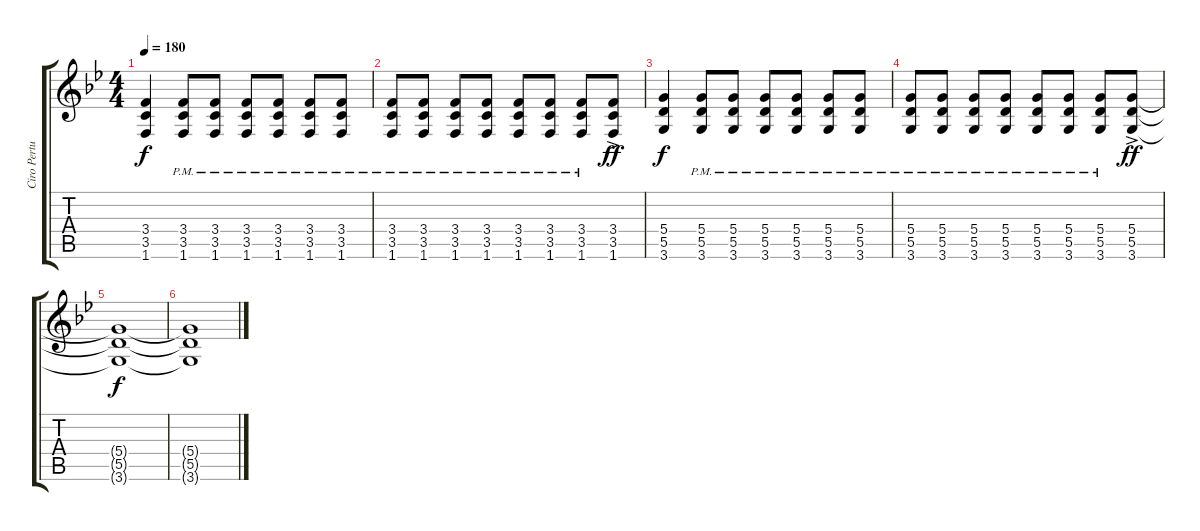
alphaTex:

\track ("Ciro Pertusi" "Ciro Pertu") {instrument overdrivenguitar}
\staff {score tabs}
\tuning (E4 B3 G3 D3 A2 E2) {hide}
\ts (4 4)
\tempo 180
\clef g2
\ks bb
(3.4 3.5 1.6).4{dy f} (3.4{pm} 3.5{pm} 1.6{pm}).8 (3.4{pm} 3.5{pm} 1.6{pm}).8 (3.4{pm} 3.5{pm} 1.6{pm}).8 (3.4{pm} 3.5{pm} 1.6{pm}).8 (3.4{pm} 3.5{pm} 1.6{pm}).8 (3.4{pm} 3.5{pm} 1.6{pm}).8 |
(3.4{pm} 3.5{pm} 1.6{pm}).8 (3.4{pm} 3.5{pm} 1.6{pm}).8 (3.4{pm} 3.5{pm} 1.6{pm}).8 (3.4{pm} 3.5{pm} 1.6{pm}).8 (3.4{pm} 3.5{pm} 1.6{pm}).8 (3.4{pm} 3.5{pm} 1.6{pm}).8 (3.4{pm} 3.5{pm} 1.6{pm}).8 (3.4{ac} 3.5{ac} 1.6{ac}).8{dy ff} |
(5.4 5.5 3.6).4{dy f} (5.4{pm} 5.5{pm} 3.6{pm}).8 (5.4{pm} 5.5{pm} 3.6{pm}).8 (5.4{pm} 5.5{pm} 3.6{pm}).8 (5.4{pm} 5.5{pm} 3.6{pm}).8 (5.4{pm} 5.5{pm} 3.6{pm}).8 (5.4{pm} 5.5{pm} 3.6{pm}).8 |
(5.4{pm} 5.5{pm} 3.6{pm}).8 (5.4{pm} 5.5{pm} 3.6{pm}).8 (5.4{pm} 5.5{pm} 3.6{pm}).8 (5.4{pm} 5.5{pm} 3.6{pm}).8 (5.4{pm} 5.5{pm} 3.6{pm}).8 (5.4{pm} 5.5{pm} 3.6{pm}).8 (5.4{pm} 5.5{pm} 3.6{pm}).8 (5.4{ac} 5.5{ac} 3.6{ac}).8{dy ff} |
(5.4{t} 5.5{t} 3.6{t}).1{dy f} |
(5.4{t} 5.5{t} 3.6{t}).1
